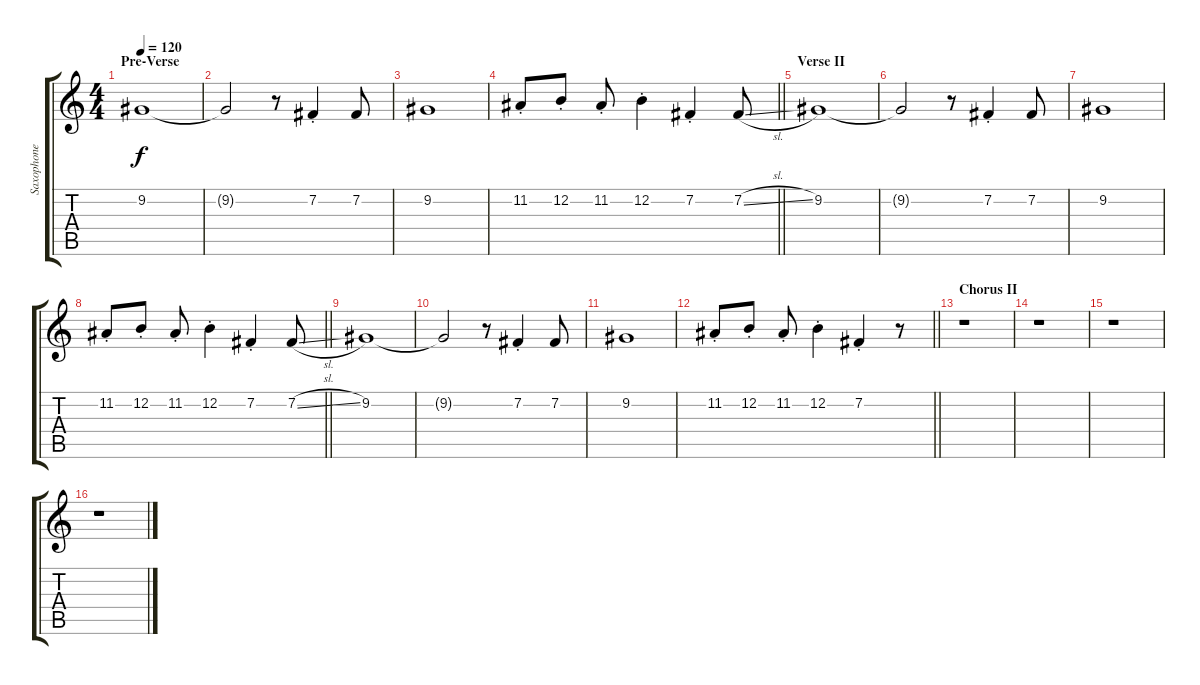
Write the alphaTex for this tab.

\track ("Saxophone" "Saxophone") {instrument altosax}
\staff {score tabs}
\tuning (E4 B3 G3 D3 A2 E2) {hide}
\ts (4 4)
\section ("" "Pre-Verse")
\tempo 120
\clef g2
\ks c
9.2.1{dy f} |
9.2{t}.2 r.8 7.2{st}.4 7.2.8 |
9.2.1 |
\barLineRight lightlight
11.2{st}.8 12.2{st}.8 11.2{st}.8 12.2{st}.4 7.2{st}.4 7.2{sl}.8 |
\section ("" "Verse II")
9.2.1 |
9.2{t}.2 r.8 7.2{st}.4 7.2.8 |
9.2.1 |
\barLineRight lightlight
11.2{st}.8 12.2{st}.8 11.2{st}.8 12.2{st}.4 7.2{st}.4 7.2{sl}.8 |
9.2.1 |
9.2{t}.2 r.8 7.2{st}.4 7.2.8 |
9.2.1 |
\barLineRight lightlight
11.2{st}.8 12.2{st}.8 11.2{st}.8 12.2{st}.4 7.2{st}.4 r.8 |
\section ("" "Chorus II")
r.1 |
r.1 |
r.1 |
r.1
